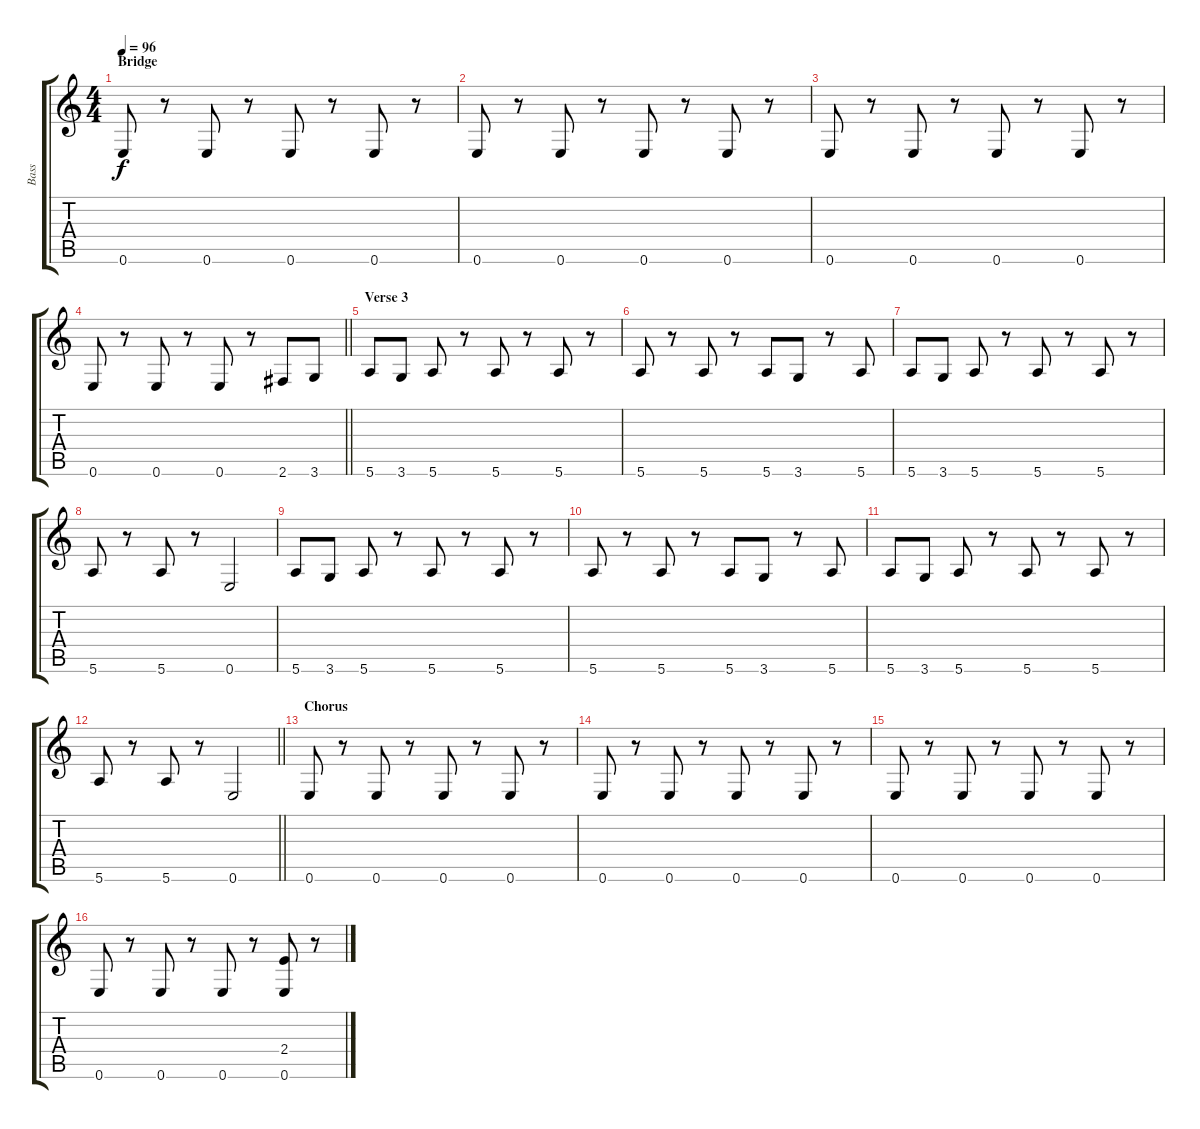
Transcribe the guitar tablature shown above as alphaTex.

\track ("Bass" "Bass") {instrument electricbassfinger}
\staff {score tabs}
\tuning (E4 B3 G3 D3 A2 E2) {hide}
\ts (4 4)
\section ("" "Bridge")
\tempo 96
\clef g2
\ks c
0.6.8{dy f} r.8 0.6.8 r.8 0.6.8 r.8 0.6.8 r.8 |
0.6.8 r.8 0.6.8 r.8 0.6.8 r.8 0.6.8 r.8 |
0.6.8 r.8 0.6.8 r.8 0.6.8 r.8 0.6.8 r.8 |
\barLineRight lightlight
0.6.8 r.8 0.6.8 r.8 0.6.8 r.8 2.6.8 3.6.8 |
\section ("" "Verse 3")
5.6.8 3.6.8 5.6.8 r.8 5.6.8 r.8 5.6.8 r.8 |
5.6.8 r.8 5.6.8 r.8 5.6.8 3.6.8 r.8 5.6.8 |
5.6.8 3.6.8 5.6.8 r.8 5.6.8 r.8 5.6.8 r.8 |
5.6.8 r.8 5.6.8 r.8 0.6.2 |
5.6.8 3.6.8 5.6.8 r.8 5.6.8 r.8 5.6.8 r.8 |
5.6.8 r.8 5.6.8 r.8 5.6.8 3.6.8 r.8 5.6.8 |
5.6.8 3.6.8 5.6.8 r.8 5.6.8 r.8 5.6.8 r.8 |
\barLineRight lightlight
5.6.8 r.8 5.6.8 r.8 0.6.2 |
\section ("" "Chorus")
0.6.8 r.8 0.6.8 r.8 0.6.8 r.8 0.6.8 r.8 |
0.6.8 r.8 0.6.8 r.8 0.6.8 r.8 0.6.8 r.8 |
0.6.8 r.8 0.6.8 r.8 0.6.8 r.8 0.6.8 r.8 |
0.6.8 r.8 0.6.8 r.8 0.6.8 r.8 (2.4 0.6).8 r.8
